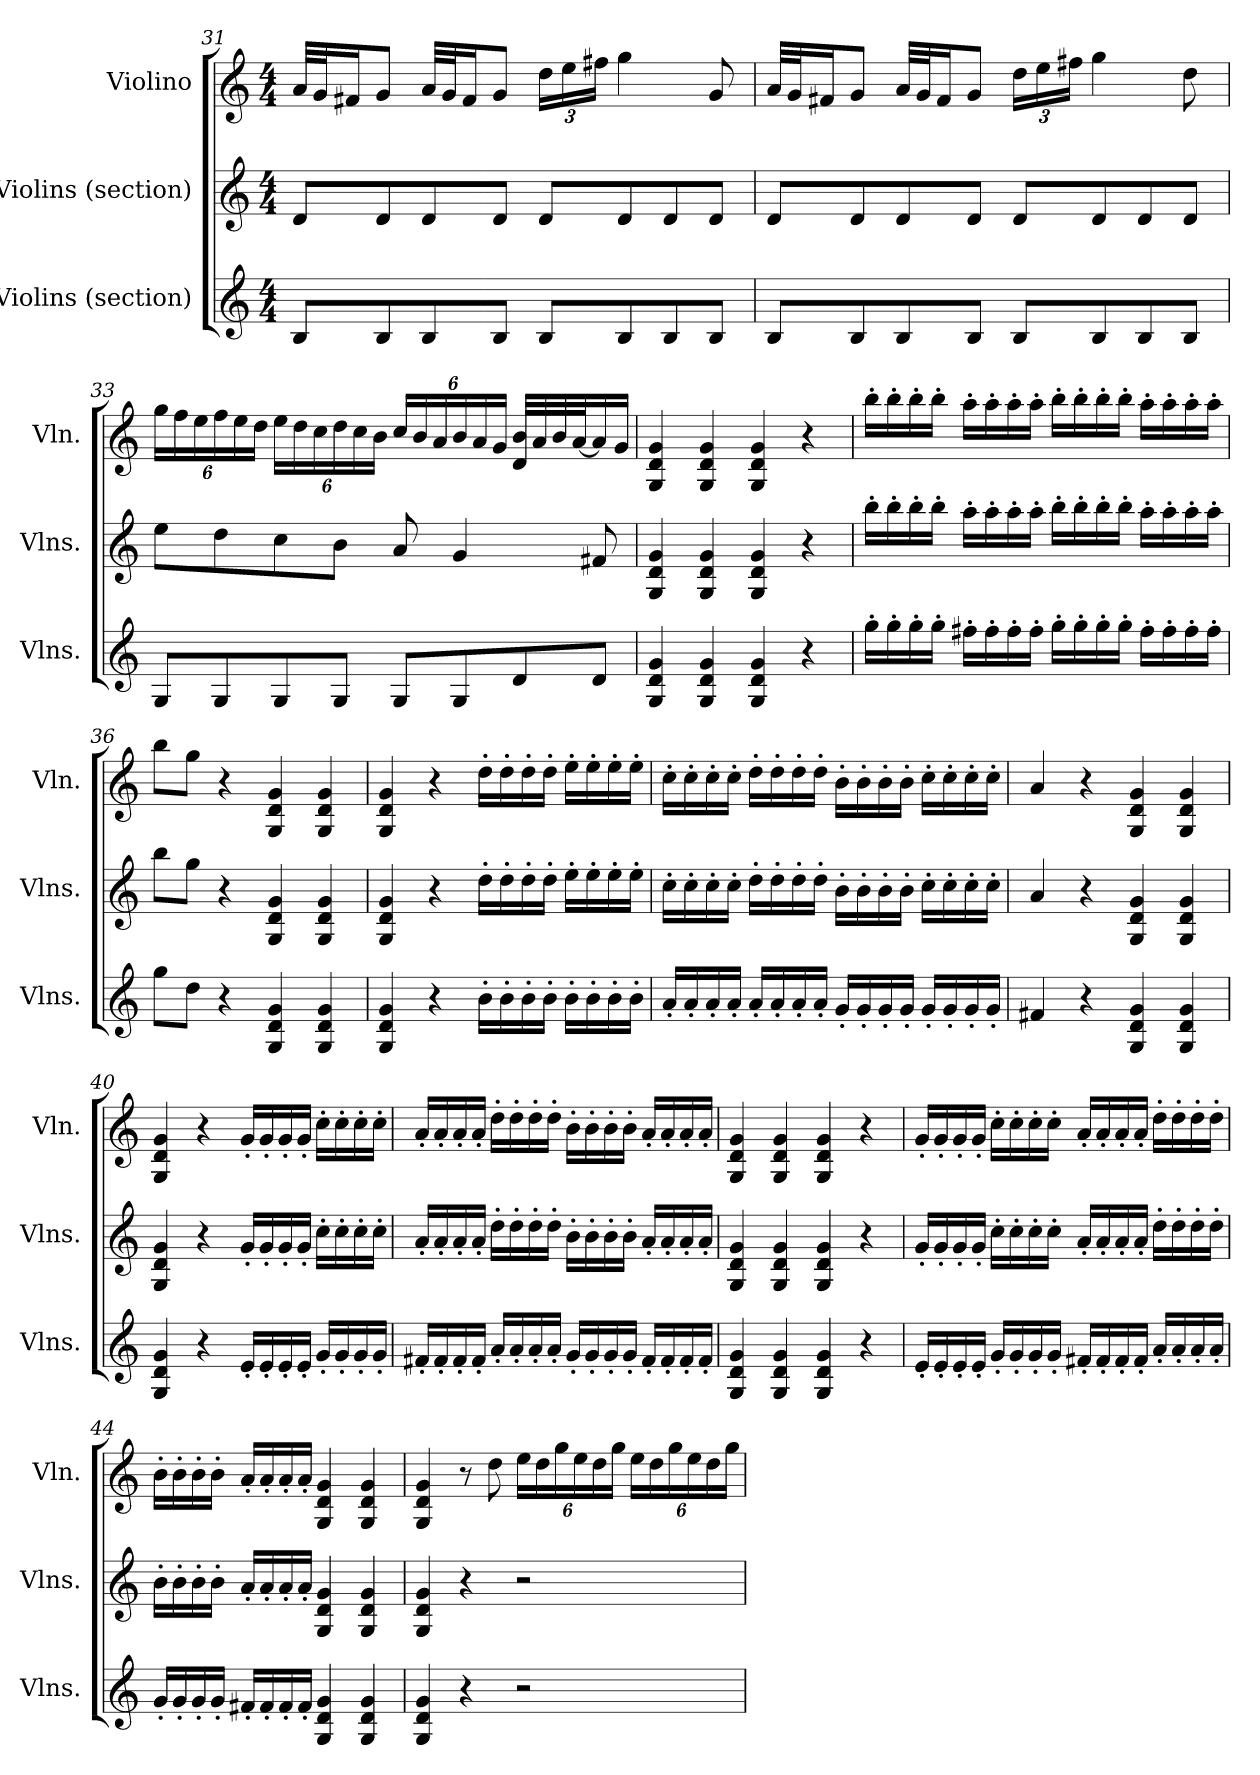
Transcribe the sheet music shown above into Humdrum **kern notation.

**kern	**kern	**kern
*part3	*part2	*part1
*staff3	*staff2	*staff1
*I"Violins (section)	*I"Violins (section)	*I"Violino
*I'Vlns.	*I'Vlns.	*I'Vln.
!!LO:PB:g=z
*clefG2	*clefG2	*clefG2
*k[]	*k[]	*k[]
*M4/4	*M4/4	*M4/4
=31	=31	=31
8B/L	8d/L	32a/LLL
.	.	32g/J
.	.	16f#X/J
8B/	8d/	8g/J
8B/	8d/	32a/LLL
.	.	32g/J
.	.	16f#/J
8B/J	8d/J	8g/J
*	*	*Xbrackettup
8B/L	8d/L	24dd\LL
.	.	24ee\
.	.	24ff#X\JJ
8B/	8d/	4gg\
8B/	8d/	.
8B/J	8d/J	8g/
=32	=32	=32
8B/L	8d/L	32a/LLL
.	.	32g/J
.	.	16f#X/J
8B/	8d/	8g/J
8B/	8d/	32a/LLL
.	.	32g/J
.	.	16f#/J
8B/J	8d/J	8g/J
8B/L	8d/L	24dd\LL
.	.	24ee\
.	.	24ff#X\JJ
8B/	8d/	4gg\
8B/	8d/	.
8B/J	8d/J	8dd\
!!LO:LB:g=z
=33	=33	=33
8G/L	8ee\L	24gg\LL
.	.	24ff\
.	.	24ee\
8G/	8dd\	24ff\
.	.	24ee\
.	.	24dd\JJ
8G/	8cc\	24ee\LL
.	.	24dd\
.	.	24cc\
8G/J	8b\J	24dd\
.	.	24cc\
.	.	24b\JJ
8G/L	8a/	24cc/LL
.	.	24b/
.	.	24a/
8G/	4g/	24b/
.	.	24a/
.	.	24g/JJ
8d/	.	32d/ 32b/LLL
.	.	32a/
.	.	32b/
.	.	[32a/J
8d/J	8f#X/	16a/]
.	.	16g/JJ
=34	=34	=34
4G/ 4d/ 4g/	4G/ 4d/ 4g/	4G/ 4d/ 4g/
4G/ 4d/ 4g/	4G/ 4d/ 4g/	4G/ 4d/ 4g/
4G/ 4d/ 4g/	4G/ 4d/ 4g/	4G/ 4d/ 4g/
4r	4r	4r
!!LO:LB:g=z
=35	=35	=35
16gg'\LL	16bb'\LL	16bb'\LL
16gg'\	16bb'\	16bb'\
16gg'\	16bb'\	16bb'\
16gg'\JJ	16bb'\JJ	16bb'\JJ
16ff#X'\LL	16aa'\LL	16aa'\LL
16ff#'\	16aa'\	16aa'\
16ff#'\	16aa'\	16aa'\
16ff#'\JJ	16aa'\JJ	16aa'\JJ
16gg'\LL	16bb'\LL	16bb'\LL
16gg'\	16bb'\	16bb'\
16gg'\	16bb'\	16bb'\
16gg'\JJ	16bb'\JJ	16bb'\JJ
16ff#'\LL	16aa'\LL	16aa'\LL
16ff#'\	16aa'\	16aa'\
16ff#'\	16aa'\	16aa'\
16ff#'\JJ	16aa'\JJ	16aa'\JJ
=36	=36	=36
8gg\L	8bb\L	8bb\L
8dd\J	8gg\J	8gg\J
4r	4r	4r
4G/ 4d/ 4g/	4G/ 4d/ 4g/	4G/ 4d/ 4g/
4G/ 4d/ 4g/	4G/ 4d/ 4g/	4G/ 4d/ 4g/
=37	=37	=37
4G/ 4d/ 4g/	4G/ 4d/ 4g/	4G/ 4d/ 4g/
4r	4r	4r
16b'\LL	16dd'\LL	16dd'\LL
16b'\	16dd'\	16dd'\
16b'\	16dd'\	16dd'\
16b'\JJ	16dd'\JJ	16dd'\JJ
16b'\LL	16ee'\LL	16ee'\LL
16b'\	16ee'\	16ee'\
16b'\	16ee'\	16ee'\
16b'\JJ	16ee'\JJ	16ee'\JJ
!!LO:LB:g=z
=38	=38	=38
16a'/LL	16cc'\LL	16cc'\LL
16a'/	16cc'\	16cc'\
16a'/	16cc'\	16cc'\
16a'/JJ	16cc'\JJ	16cc'\JJ
16a'/LL	16dd'\LL	16dd'\LL
16a'/	16dd'\	16dd'\
16a'/	16dd'\	16dd'\
16a'/JJ	16dd'\JJ	16dd'\JJ
16g'/LL	16b'\LL	16b'\LL
16g'/	16b'\	16b'\
16g'/	16b'\	16b'\
16g'/JJ	16b'\JJ	16b'\JJ
16g'/LL	16cc'\LL	16cc'\LL
16g'/	16cc'\	16cc'\
16g'/	16cc'\	16cc'\
16g'/JJ	16cc'\JJ	16cc'\JJ
=39	=39	=39
4f#X/	4a/	4a/
4r	4r	4r
4G/ 4d/ 4g/	4G/ 4d/ 4g/	4G/ 4d/ 4g/
4G/ 4d/ 4g/	4G/ 4d/ 4g/	4G/ 4d/ 4g/
=40	=40	=40
4G/ 4d/ 4g/	4G/ 4d/ 4g/	4G/ 4d/ 4g/
4r	4r	4r
16e'/LL	16g'/LL	16g'/LL
16e'/	16g'/	16g'/
16e'/	16g'/	16g'/
16e'/JJ	16g'/JJ	16g'/JJ
16g'/LL	16cc'\LL	16cc'\LL
16g'/	16cc'\	16cc'\
16g'/	16cc'\	16cc'\
16g'/JJ	16cc'\JJ	16cc'\JJ
!!LO:PB:g=z
=41	=41	=41
16f#X'/LL	16a'/LL	16a'/LL
16f#'/	16a'/	16a'/
16f#'/	16a'/	16a'/
16f#'/JJ	16a'/JJ	16a'/JJ
16a'/LL	16dd'\LL	16dd'\LL
16a'/	16dd'\	16dd'\
16a'/	16dd'\	16dd'\
16a'/JJ	16dd'\JJ	16dd'\JJ
16g'/LL	16b'\LL	16b'\LL
16g'/	16b'\	16b'\
16g'/	16b'\	16b'\
16g'/JJ	16b'\JJ	16b'\JJ
16f#'/LL	16a'/LL	16a'/LL
16f#'/	16a'/	16a'/
16f#'/	16a'/	16a'/
16f#'/JJ	16a'/JJ	16a'/JJ
=42	=42	=42
4G/ 4d/ 4g/	4G/ 4d/ 4g/	4G/ 4d/ 4g/
4G/ 4d/ 4g/	4G/ 4d/ 4g/	4G/ 4d/ 4g/
4G/ 4d/ 4g/	4G/ 4d/ 4g/	4G/ 4d/ 4g/
4r	4r	4r
=43	=43	=43
16e'/LL	16g'/LL	16g'/LL
16e'/	16g'/	16g'/
16e'/	16g'/	16g'/
16e'/JJ	16g'/JJ	16g'/JJ
16g'/LL	16cc'\LL	16cc'\LL
16g'/	16cc'\	16cc'\
16g'/	16cc'\	16cc'\
16g'/JJ	16cc'\JJ	16cc'\JJ
16f#X'/LL	16a'/LL	16a'/LL
16f#'/	16a'/	16a'/
16f#'/	16a'/	16a'/
16f#'/JJ	16a'/JJ	16a'/JJ
16a'/LL	16dd'\LL	16dd'\LL
16a'/	16dd'\	16dd'\
16a'/	16dd'\	16dd'\
16a'/JJ	16dd'\JJ	16dd'\JJ
!!LO:LB:g=z
=44	=44	=44
16g'/LL	16b'\LL	16b'\LL
16g'/	16b'\	16b'\
16g'/	16b'\	16b'\
16g'/JJ	16b'\JJ	16b'\JJ
16f#X'/LL	16a'/LL	16a'/LL
16f#'/	16a'/	16a'/
16f#'/	16a'/	16a'/
16f#'/JJ	16a'/JJ	16a'/JJ
4G/ 4d/ 4g/	4G/ 4d/ 4g/	4G/ 4d/ 4g/
4G/ 4d/ 4g/	4G/ 4d/ 4g/	4G/ 4d/ 4g/
=45	=45	=45
4G/ 4d/ 4g/	4G/ 4d/ 4g/	4G/ 4d/ 4g/
4r	4r	8r
.	.	8dd\
2r	2r	24ee\LL
.	.	24dd\
.	.	24gg\
.	.	24ee\
.	.	24dd\
.	.	24gg\JJ
.	.	24ee\LL
.	.	24dd\
.	.	24gg\
.	.	24ee\
.	.	24dd\
.	.	24gg\JJ
=	=	=
*-	*-	*-
